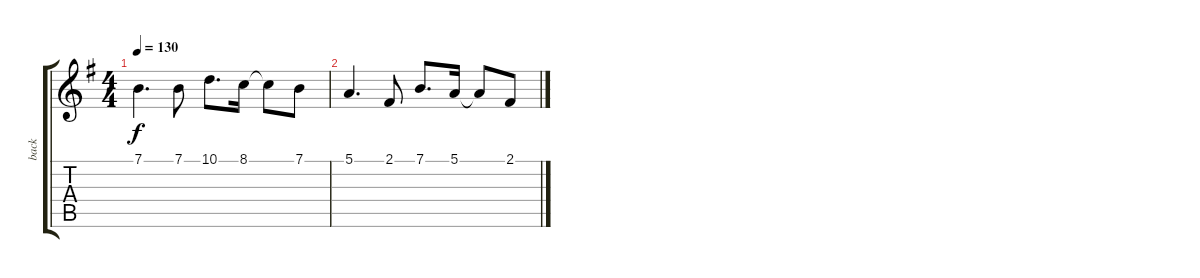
\track ("back" "back") {instrument stringensemble1}
\staff {score tabs}
\tuning (E4 B3 G3 D3 A2 E2) {hide}
\ts (4 4)
\tempo 130
\clef g2
\ks eminor
7.1.4{d dy f} 7.1.8 10.1.8{d} 8.1.16 8.1{t}.8 7.1.8 |
5.1.4{d} 2.1.8 7.1.8{d} 5.1.16 5.1{t}.8 2.1.8
